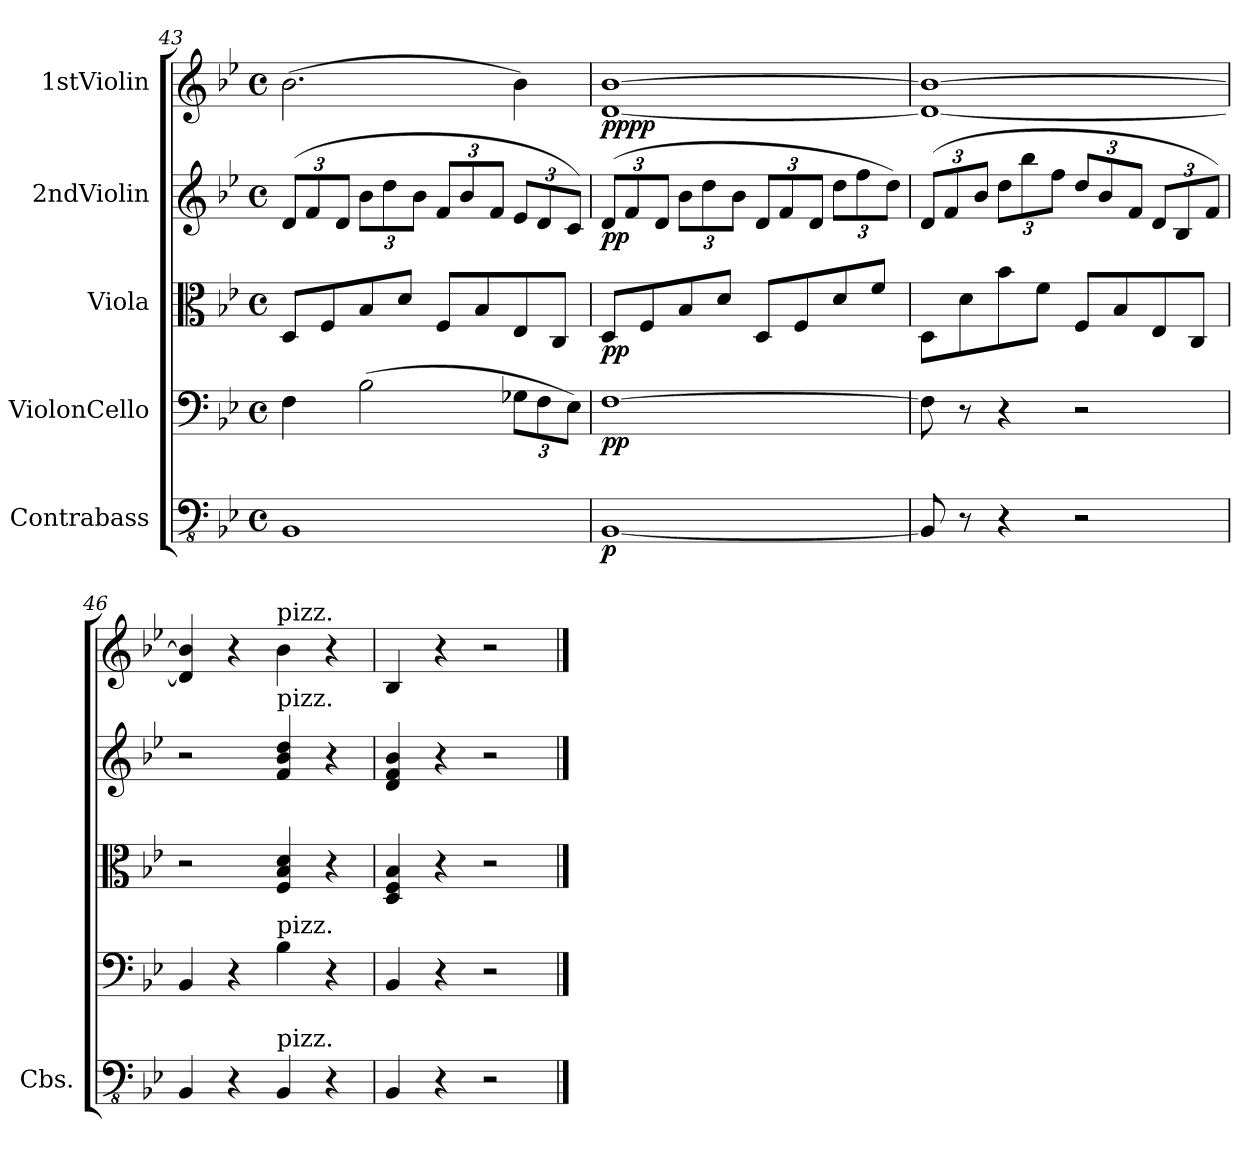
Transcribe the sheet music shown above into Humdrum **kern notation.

**kern	**dynam	**kern	**dynam	**kern	**dynam	**kern	**dynam	**kern	**dynam
*part5	*part5	*part4	*part4	*part3	*part3	*part2	*part2	*part1	*part1
*staff5	*staff5	*staff4	*staff4	*staff3	*staff3	*staff2	*staff2	*staff1	*staff1
*I"Contrabass	*	*I"ViolonCello	*	*I"Viola	*	*I"2ndViolin	*	*I"1stViolin	*
*I'Cbs.	*	*	*	*	*	*	*	*	*
!!LO:LB:g=z
*clefFv4	*	*clefF4	*	*clefC3	*	*clefG2	*	*clefG2	*
*k[b-e-]	*	*k[b-e-]	*	*k[b-e-]	*	*k[b-e-]	*	*k[b-e-]	*
*M4/4	*	*M4/4	*	*M4/4	*	*M4/4	*	*M4/4	*
*met(c)	*	*met(c)	*	*met(c)	*	*met(c)	*	*met(c)	*
*	*	*	*	*	*	*Xbrackettup	*	*	*
=43	=43	=43	=43	=43	=43	=43	=43	=43	=43
1BBB-	.	4F\	.	8D/L	.	(>12d/L	.	(>2.b-\	.
.	.	.	.	.	.	12f/	.	.	.
.	.	.	.	8F/	.	.	.	.	.
.	.	.	.	.	.	12d/J	.	.	.
.	.	(>2B-\	.	8B-/	.	12b-\L	.	.	.
.	.	.	.	.	.	12dd\	.	.	.
.	.	.	.	8d/J	.	.	.	.	.
.	.	.	.	.	.	12b-\J	.	.	.
.	.	.	.	8F/L	.	12f/L	.	.	.
.	.	.	.	.	.	12b-/	.	.	.
.	.	.	.	8B-/	.	.	.	.	.
.	.	.	.	.	.	12f/J	.	.	.
*	*	*Xbrackettup	*	*	*	*	*	*	*
.	.	12G-X\L	.	8E-/	.	12e-/L	.	4b-\)	.
.	.	12F\	.	.	.	12d/	.	.	.
.	.	.	.	8C/J	.	.	.	.	.
.	.	12E-\J)	.	.	.	12c/J)	.	.	.
=44	=44	=44	=44	=44	=44	=44	=44	=44	=44
!	!LO:DY:b	!	!LO:DY:b	!	!LO:DY:b	!	!LO:DY:b	!	!LO:DY:b
!	!	!	!	!	!	!	!	!	!LO:DY:n=1:b
[1BBB-	p	[1F	pp	8D/L	pp	(>12d/L	pp	[1d [1b-	pp pp
.	.	.	.	.	.	12f/	.	.	.
.	.	.	.	8F/	.	.	.	.	.
.	.	.	.	.	.	12d/J	.	.	.
.	.	.	.	8B-/	.	12b-\L	.	.	.
.	.	.	.	.	.	12dd\	.	.	.
.	.	.	.	8d/J	.	.	.	.	.
.	.	.	.	.	.	12b-\J	.	.	.
.	.	.	.	8D/L	.	12d/L	.	.	.
.	.	.	.	.	.	12f/	.	.	.
.	.	.	.	8F/	.	.	.	.	.
.	.	.	.	.	.	12d/J	.	.	.
.	.	.	.	8d/	.	12dd\L	.	.	.
.	.	.	.	.	.	12ff\	.	.	.
.	.	.	.	8f/J	.	.	.	.	.
.	.	.	.	.	.	12dd\J)	.	.	.
!!LO:PB:g=z
=45	=45	=45	=45	=45	=45	=45	=45	=45	=45
8BBB-/]	.	8F\]	.	8D\L	.	(>12d/L	.	1d_ 1b-_	.
.	.	.	.	.	.	12f/	.	.	.
8r	.	8r	.	8d\	.	.	.	.	.
.	.	.	.	.	.	12b-/J	.	.	.
4r	.	4r	.	8b-\	.	12dd\L	.	.	.
.	.	.	.	.	.	12bb-\	.	.	.
.	.	.	.	8f\J	.	.	.	.	.
.	.	.	.	.	.	12ff\J	.	.	.
2r	.	2r	.	8F/L	.	12dd/L	.	.	.
.	.	.	.	.	.	12b-/	.	.	.
.	.	.	.	8B-/	.	.	.	.	.
.	.	.	.	.	.	12f/J	.	.	.
.	.	.	.	8E-/	.	12d/L	.	.	.
.	.	.	.	.	.	12B-/	.	.	.
.	.	.	.	8C/J	.	.	.	.	.
.	.	.	.	.	.	12f/J)	.	.	.
=46	=46	=46	=46	=46	=46	=46	=46	=46	=46
4BBB-/	.	4BB-/	.	2r	.	2r	.	4d/] 4b-/]	.
4r	.	4r	.	.	.	.	.	4r	.
!	!	!	!	!	!	!	!	!LO:TX:a:t=pizz.	!
!	!	!	!	!	!	!LO:TX:a:t=pizz.	!	!	!
!	!	!LO:TX:a:t=pizz.	!	!	!	!	!	!	!
!LO:TX:a:t=pizz.	!	!	!	!	!	!	!	!	!
4BBB-/	.	4B-\	.	4F/ 4B-/ 4d/	.	4f/ 4b-/ 4dd/	.	4b-\	.
4r	.	4r	.	4r	.	4r	.	4r	.
=47	=47	=47	=47	=47	=47	=47	=47	=47	=47
4BBB-/	.	4BB-/	.	4D/ 4F/ 4B-/	.	4d/ 4f/ 4b-/	.	4B-/	.
4r	.	4r	.	4r	.	4r	.	4r	.
2r	.	2r	.	2r	.	2r	.	2r	.
==	==	==	==	==	==	==	==	==	==
*-	*-	*-	*-	*-	*-	*-	*-	*-	*-
